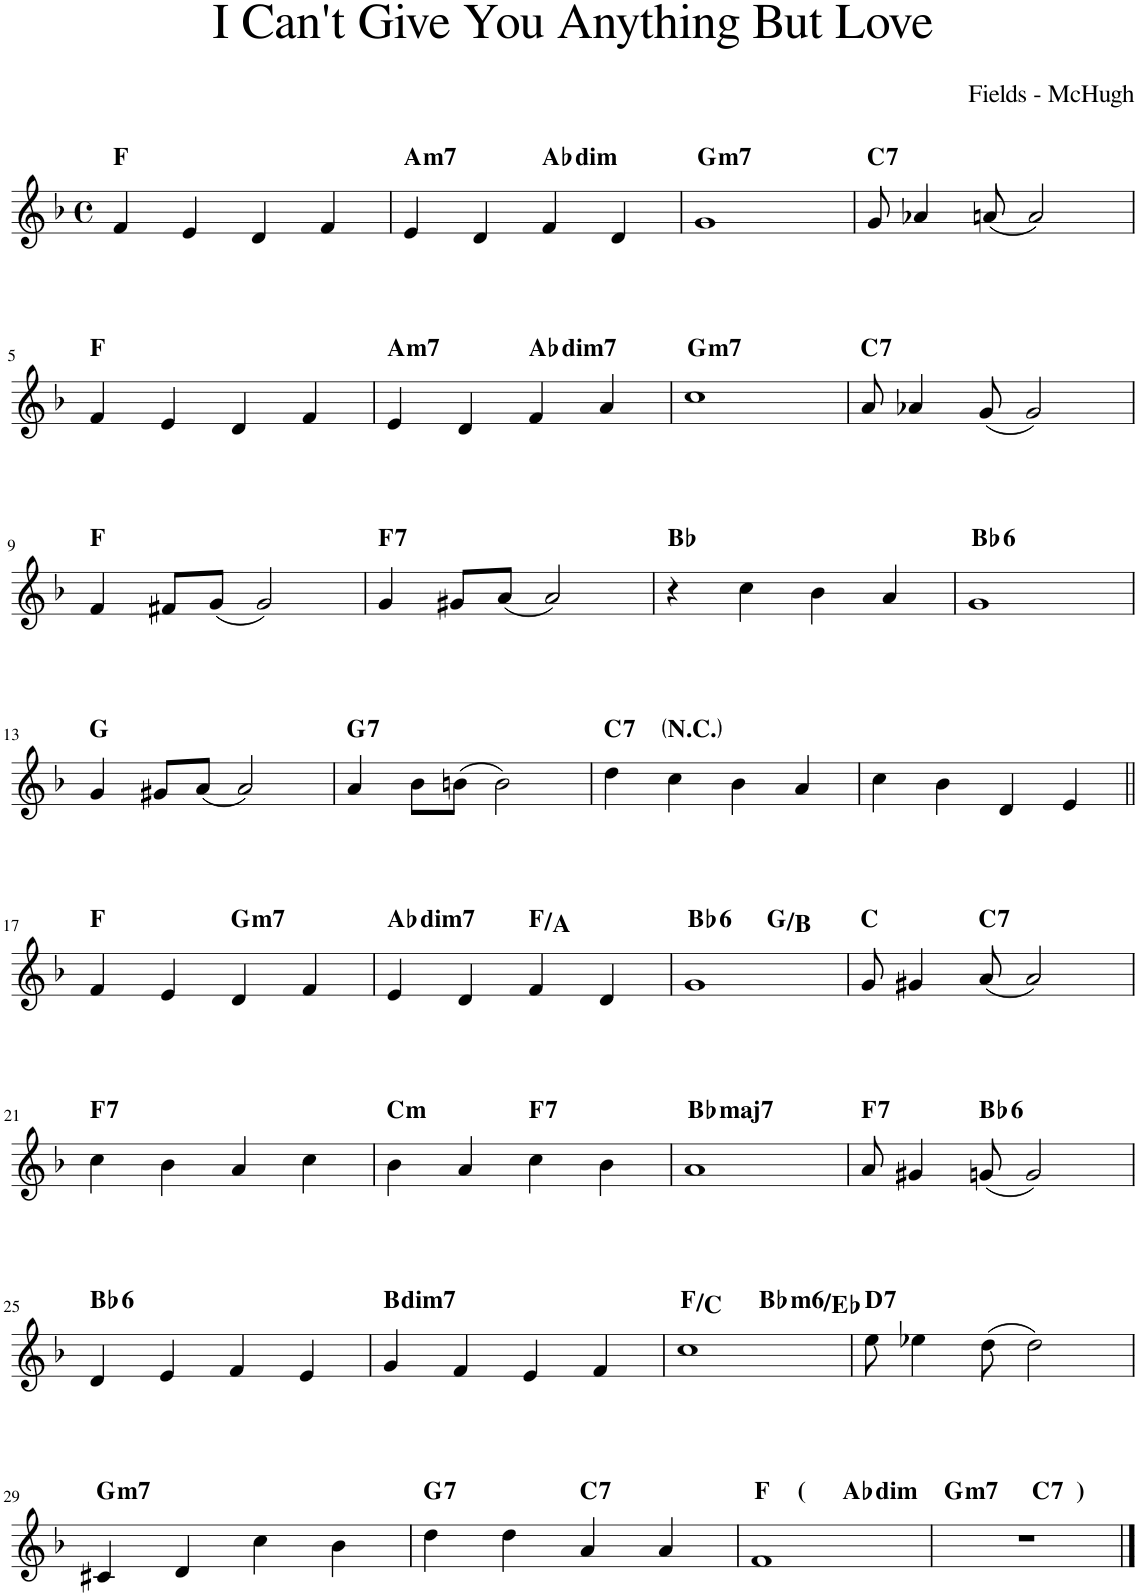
**kern	**harte
*part1	*part1
*staff1	*
*I"Piano	*
*I'Pno.	*
*clefG2	*
*k[b-]	*
*M4/4	*
*met(c)	*
=1	=1
4f/	F:maj
4e/	.
4d/	.
4f/	.
=2	=2
!	!LO:H:kt=m7
4e/	A:min7
4d/	.
!	!LO:H:kt=dim
4f/	Ab:dim
4d/	.
=3	=3
!	!LO:H:kt=m7
1g	G:min7
=4	=4
!	!LO:H:kt=7
8g/	C:7
4a-X/	.
(8an/	.
2a/)	.
!!LO:LB:g=z
=5	=5
4f/	F:maj
4e/	.
4d/	.
4f/	.
=6	=6
!	!LO:H:kt=m7
4e/	A:min7
4d/	.
!	!LO:H:kt=dim7
4f/	Ab:dim7
4a/	.
=7	=7
!	!LO:H:kt=m7
1cc	G:min7
=8	=8
!	!LO:H:kt=7
8a/	C:7
4a-X/	.
(8g/	.
2g/)	.
!!LO:LB:g=z
=9	=9
4f/	F:maj
8f#X/L	.
(8g/J	.
2g/)	.
=10	=10
!	!LO:H:kt=7
4g/	F:7
8g#X/L	.
(8a/J	.
2a/)	.
=11	=11
4r	Bb:maj
4cc\	.
4b-\	.
4a/	.
=12	=12
!	!LO:H:kt=6
1g	Bb:maj6
!!LO:LB:g=z
=13	=13
4g/	G:maj
8g#X/L	.
(8a/J	.
2a/)	.
=14	=14
!	!LO:H:kt=7
4a/	G:7
8b-\L	.
(8bn\J	.
2b\)	.
=15	=15
!	!LO:H:kt=7
4dd\	C:7
!	!LO:H:kt=N.C.
4cc\	N
4b-\	.
4a/	.
=16	=16
4cc\	.
4b-\	.
4d/	.
4e/	.
!!LO:LB:g=z
=17||	=17||
4f/	F:maj
4e/	.
!	!LO:H:kt=m7
4d/	G:min7
4f/	.
=18	=18
!	!LO:H:kt=dim7
4e/	Ab:dim7
4d/	.
4f/	F:maj/3
4d/	.
=19	=19
!	!LO:H:kt=6
*^	*
1g	2ryy	Bb:maj6
.	2ryy	G:maj/3
*v	*v	*
=20	=20
8g/	C:maj
4g#X/	.
!	!LO:H:kt=7
(8a/	C:7
2a/)	.
!!LO:LB:g=z
=21	=21
!	!LO:H:kt=7
4cc\	F:7
4b-\	.
4a/	.
4cc\	.
=22	=22
!	!LO:H:kt=m
4b-\	C:min
4a/	.
!	!LO:H:kt=7
4cc\	F:7
4b-\	.
=23	=23
!	!LO:H:kt=maj7
1a	Bb:maj7
=24	=24
!	!LO:H:kt=7
8a/	F:7
4g#X/	.
!	!LO:H:kt=6
(8gn/	Bb:maj6
2g/)	.
!!LO:LB:g=z
=25	=25
!	!LO:H:kt=6
4d/	Bb:maj6
4e/	.
4f/	.
4e/	.
=26	=26
!	!LO:H:kt=dim7
4g/	B:dim7
4f/	.
4e/	.
4f/	.
=27	=27
*^	*
1cc	2ryy	F:maj/5
!	!	!LO:H:kt=m6
.	2ryy	Bb:min6/4
=28	=28	=28
!	!	!LO:H:kt=7
*v	*v	*
8ee\	D:7
4ee-X\	.
(8dd\	.
2dd\)	.
!!LO:LB:g=z
=29	=29
!	!LO:H:kt=m7
4c#X/	G:min7
4d/	.
4cc\	.
4b-\	.
=30	=30
!	!LO:H:kt=7
4dd\	G:7
4dd\	.
!	!LO:H:kt=7
4a/	C:7
4a/	.
=31	=31
!	!LO:H:n=2:kt=N.C.
*^	*
1f	2ryy	F:maj N
!	!	!LO:H:kt=dim
.	2ryy	Ab:dim
=32	=32	=32
!	!	!LO:H:n=1:kt=m7
!	!	!LO:H:n=2:kt=N.C.
1r	2ryy	G:min7 N
!	!	!LO:H:kt=7
.	2ryy	C:7
*v	*v	*
==	==
*-	*-
